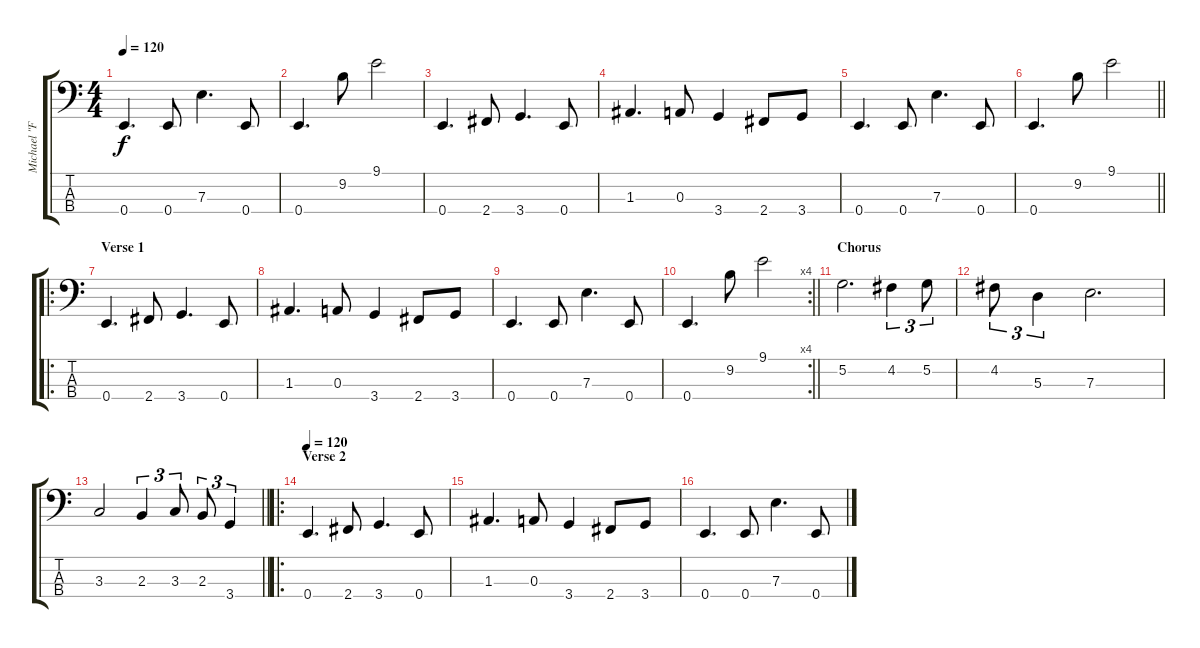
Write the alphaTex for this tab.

\track ("Michael \"Flint\" Vujea" "Michael \"F") {instrument electricbassfinger}
\staff {score tabs}
\tuning (G2 D2 A1 E1) {hide}
\ts (4 4)
\tempo 120
\clef f4
\ks c
0.4.4{d dy f} 0.4.8 7.3.4{d} 0.4.8 |
0.4.4{d} 9.2.8 9.1.2 |
0.4.4{d} 2.4.8 3.4.4{d} 0.4.8 |
1.3.4{d} 0.3.8 3.4.4 2.4.8 3.4.8 |
0.4.4{d} 0.4.8 7.3.4{d} 0.4.8 |
\barLineRight lightlight
0.4.4{d} 9.2.8 9.1.2 |
\ro
\section ("" "Verse 1")
0.4.4{d} 2.4.8 3.4.4{d} 0.4.8 |
1.3.4{d} 0.3.8 3.4.4 2.4.8 3.4.8 |
0.4.4{d} 0.4.8 7.3.4{d} 0.4.8 |
\rc 4
\barLineRight lightlight
0.4.4{d} 9.2.8 9.1.2 |
\section ("" "Chorus")
5.2.2{d} 4.2.4{tu (3 2)} 5.2.8{tu (3 2)} |
4.2.8{tu (3 2)} 5.3.4{tu (3 2)} 7.3.2{d} |
\barLineRight lightlight
3.3.2 2.3.4{tu (3 2)} 3.3.8{tu (3 2)} 2.3.8{tu (3 2)} 3.4.4{tu (3 2)} |
\ro
\section ("" "Verse 2")
\tempo 120
0.4.4{d} 2.4.8 3.4.4{d} 0.4.8 |
1.3.4{d} 0.3.8 3.4.4 2.4.8 3.4.8 |
0.4.4{d} 0.4.8 7.3.4{d} 0.4.8
